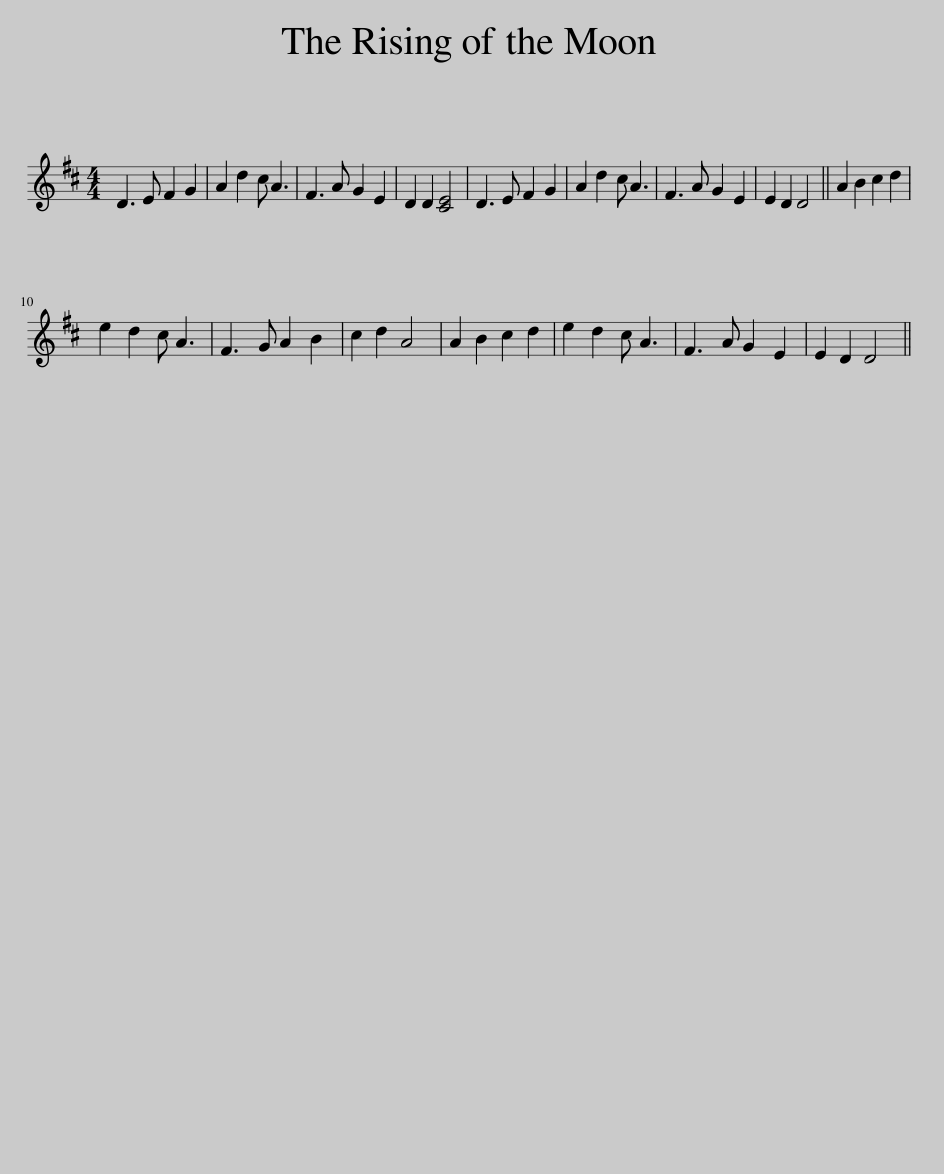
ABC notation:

X:1
L:1/8
M:4/4
I:linebreak $
K:D
V:1 treble
V:1
 D3 E F2 G2 | A2 d2 c A3 | F3 A G2 E2 | D2 D2 [CE]4 | D3 E F2 G2 | %5
 A2 d2 c A3 | F3 A G2 E2 | E2 D2 D4 || A2 B2 c2 d2 |$ e2 d2 c A3 | %10
 F3 G A2 B2 | c2 d2 A4 | A2 B2 c2 d2 | e2 d2 c A3 | F3 A G2 E2 | %15
 E2 D2 D4 || %16
